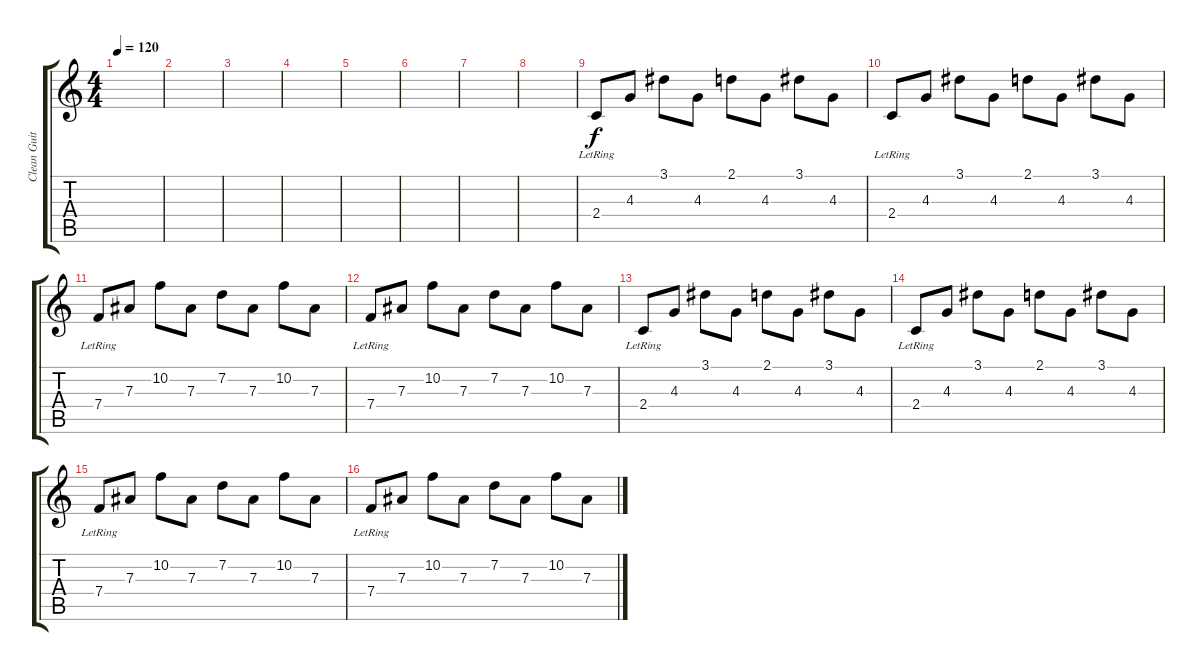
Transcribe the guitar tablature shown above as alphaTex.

\track ("Clean Guitar" "Clean Guit") {instrument electricguitarclean}
\staff {score tabs}
\tuning (C4 G3 Eb3 Bb2 F2 C2) {hide}
\ts (4 4)
\tempo 120
\clef g2
\ks c
|
|
|
|
|
|
|
|
2.4{lr}.8{volume 3} 4.3.8{volume 9} 3.1.8 4.3.8 2.1.8 4.3.8 3.1.8 4.3.8 |
2.4{lr}.8 4.3.8 3.1.8 4.3.8 2.1.8 4.3.8 3.1.8 4.3.8 |
7.4{lr}.8 7.3.8 10.2.8 7.3.8 7.2.8 7.3.8 10.2.8 7.3.8 |
7.4{lr}.8 7.3.8 10.2.8 7.3.8 7.2.8 7.3.8 10.2.8 7.3.8 |
2.4{lr}.8 4.3.8 3.1.8 4.3.8 2.1.8 4.3.8 3.1.8 4.3.8 |
2.4{lr}.8 4.3.8 3.1.8 4.3.8 2.1.8 4.3.8 3.1.8 4.3.8 |
7.4{lr}.8 7.3.8 10.2.8 7.3.8 7.2.8 7.3.8 10.2.8 7.3.8 |
7.4{lr}.8 7.3.8 10.2.8 7.3.8 7.2.8 7.3.8 10.2.8 7.3.8
